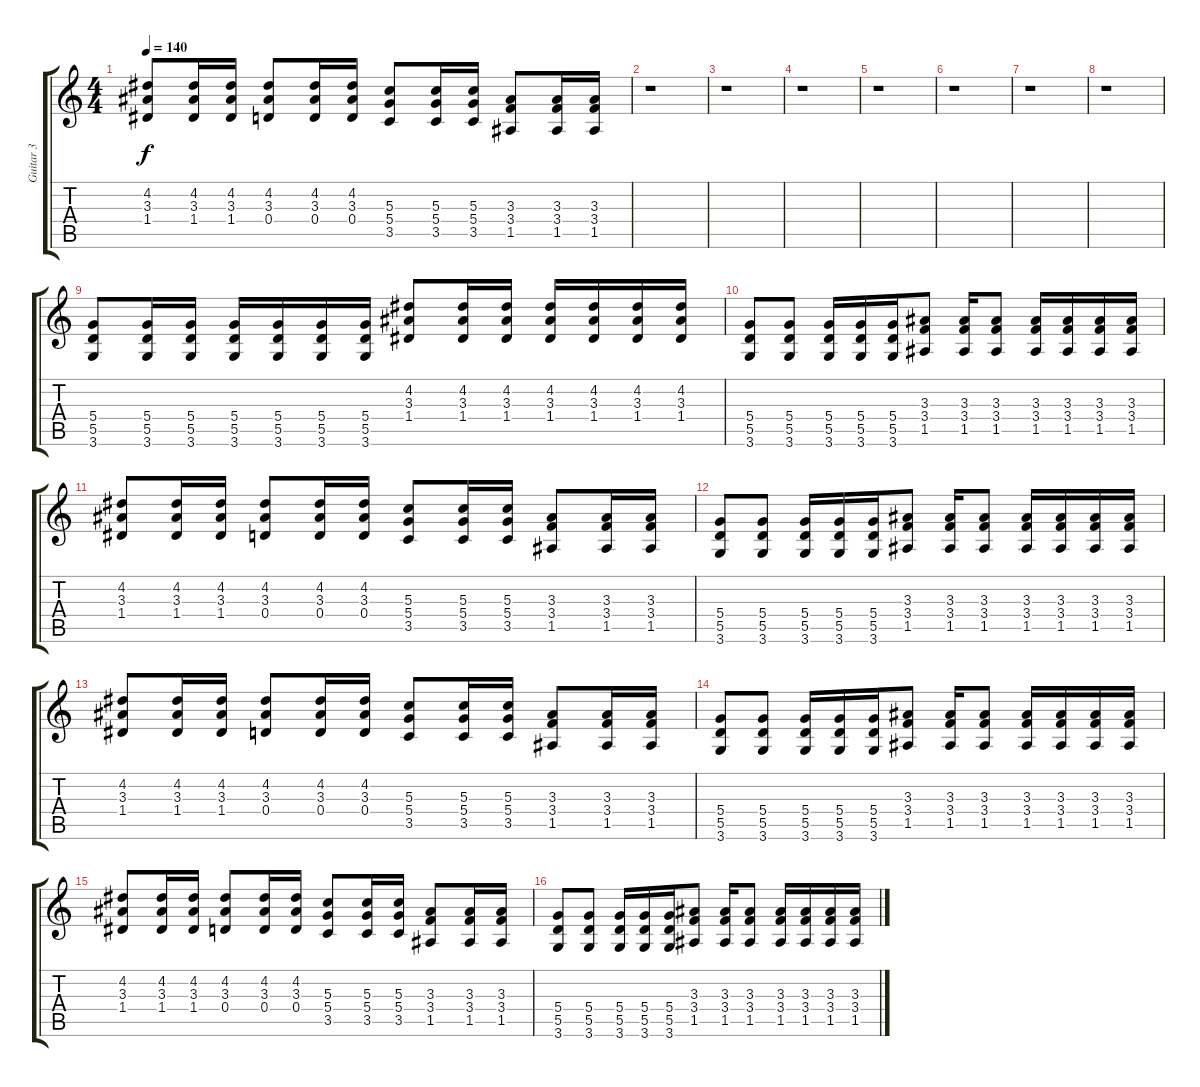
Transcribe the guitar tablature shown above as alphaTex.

\track ("Guitar 3" "Guitar 3") {instrument distortionguitar}
\staff {score tabs}
\tuning (E4 B3 G3 D3 A2 E2) {hide}
\ts (4 4)
\tempo 140
\clef g2
\ks c
(4.2 3.3 1.4).8{dy f} (4.2 3.3 1.4).16 (4.2 3.3 1.4).16 (4.2 3.3 0.4).8 (4.2 3.3 0.4).16 (4.2 3.3 0.4).16 (5.3 5.4 3.5).8 (5.3 5.4 3.5).16 (5.3 5.4 3.5).16 (3.3 3.4 1.5).8 (3.3 3.4 1.5).16 (3.3 3.4 1.5).16 |
r.1 |
r.1 |
r.1 |
r.1 |
r.1 |
r.1 |
r.1 |
(5.4 5.5 3.6).8 (5.4 5.5 3.6).16 (5.4 5.5 3.6).16 (5.4 5.5 3.6).16 (5.4 5.5 3.6).16 (5.4 5.5 3.6).16 (5.4 5.5 3.6).16 (4.2 3.3 1.4).8 (4.2 3.3 1.4).16 (4.2 3.3 1.4).16 (4.2 3.3 1.4).16 (4.2 3.3 1.4).16 (4.2 3.3 1.4).16 (4.2 3.3 1.4).16 |
(5.4 5.5 3.6).8 (5.4 5.5 3.6).8 (5.4 5.5 3.6).16 (5.4 5.5 3.6).16 (5.4 5.5 3.6).16 (3.3 3.4 1.5).8 (3.3 3.4 1.5).16 (3.3 3.4 1.5).8 (3.3 3.4 1.5).16 (3.3 3.4 1.5).16 (3.3 3.4 1.5).16 (3.3 3.4 1.5).16 |
(4.2 3.3 1.4).8 (4.2 3.3 1.4).16 (4.2 3.3 1.4).16 (4.2 3.3 0.4).8 (4.2 3.3 0.4).16 (4.2 3.3 0.4).16 (5.3 5.4 3.5).8 (5.3 5.4 3.5).16 (5.3 5.4 3.5).16 (3.3 3.4 1.5).8 (3.3 3.4 1.5).16 (3.3 3.4 1.5).16 |
(5.4 5.5 3.6).8 (5.4 5.5 3.6).8 (5.4 5.5 3.6).16 (5.4 5.5 3.6).16 (5.4 5.5 3.6).16 (3.3 3.4 1.5).8 (3.3 3.4 1.5).16 (3.3 3.4 1.5).8 (3.3 3.4 1.5).16 (3.3 3.4 1.5).16 (3.3 3.4 1.5).16 (3.3 3.4 1.5).16 |
(4.2 3.3 1.4).8 (4.2 3.3 1.4).16 (4.2 3.3 1.4).16 (4.2 3.3 0.4).8 (4.2 3.3 0.4).16 (4.2 3.3 0.4).16 (5.3 5.4 3.5).8 (5.3 5.4 3.5).16 (5.3 5.4 3.5).16 (3.3 3.4 1.5).8 (3.3 3.4 1.5).16 (3.3 3.4 1.5).16 |
(5.4 5.5 3.6).8 (5.4 5.5 3.6).8 (5.4 5.5 3.6).16 (5.4 5.5 3.6).16 (5.4 5.5 3.6).16 (3.3 3.4 1.5).8 (3.3 3.4 1.5).16 (3.3 3.4 1.5).8 (3.3 3.4 1.5).16 (3.3 3.4 1.5).16 (3.3 3.4 1.5).16 (3.3 3.4 1.5).16 |
(4.2 3.3 1.4).8 (4.2 3.3 1.4).16 (4.2 3.3 1.4).16 (4.2 3.3 0.4).8 (4.2 3.3 0.4).16 (4.2 3.3 0.4).16 (5.3 5.4 3.5).8 (5.3 5.4 3.5).16 (5.3 5.4 3.5).16 (3.3 3.4 1.5).8 (3.3 3.4 1.5).16 (3.3 3.4 1.5).16 |
(5.4 5.5 3.6).8 (5.4 5.5 3.6).8 (5.4 5.5 3.6).16 (5.4 5.5 3.6).16 (5.4 5.5 3.6).16 (3.3 3.4 1.5).8 (3.3 3.4 1.5).16 (3.3 3.4 1.5).8 (3.3 3.4 1.5).16 (3.3 3.4 1.5).16 (3.3 3.4 1.5).16 (3.3 3.4 1.5).16
